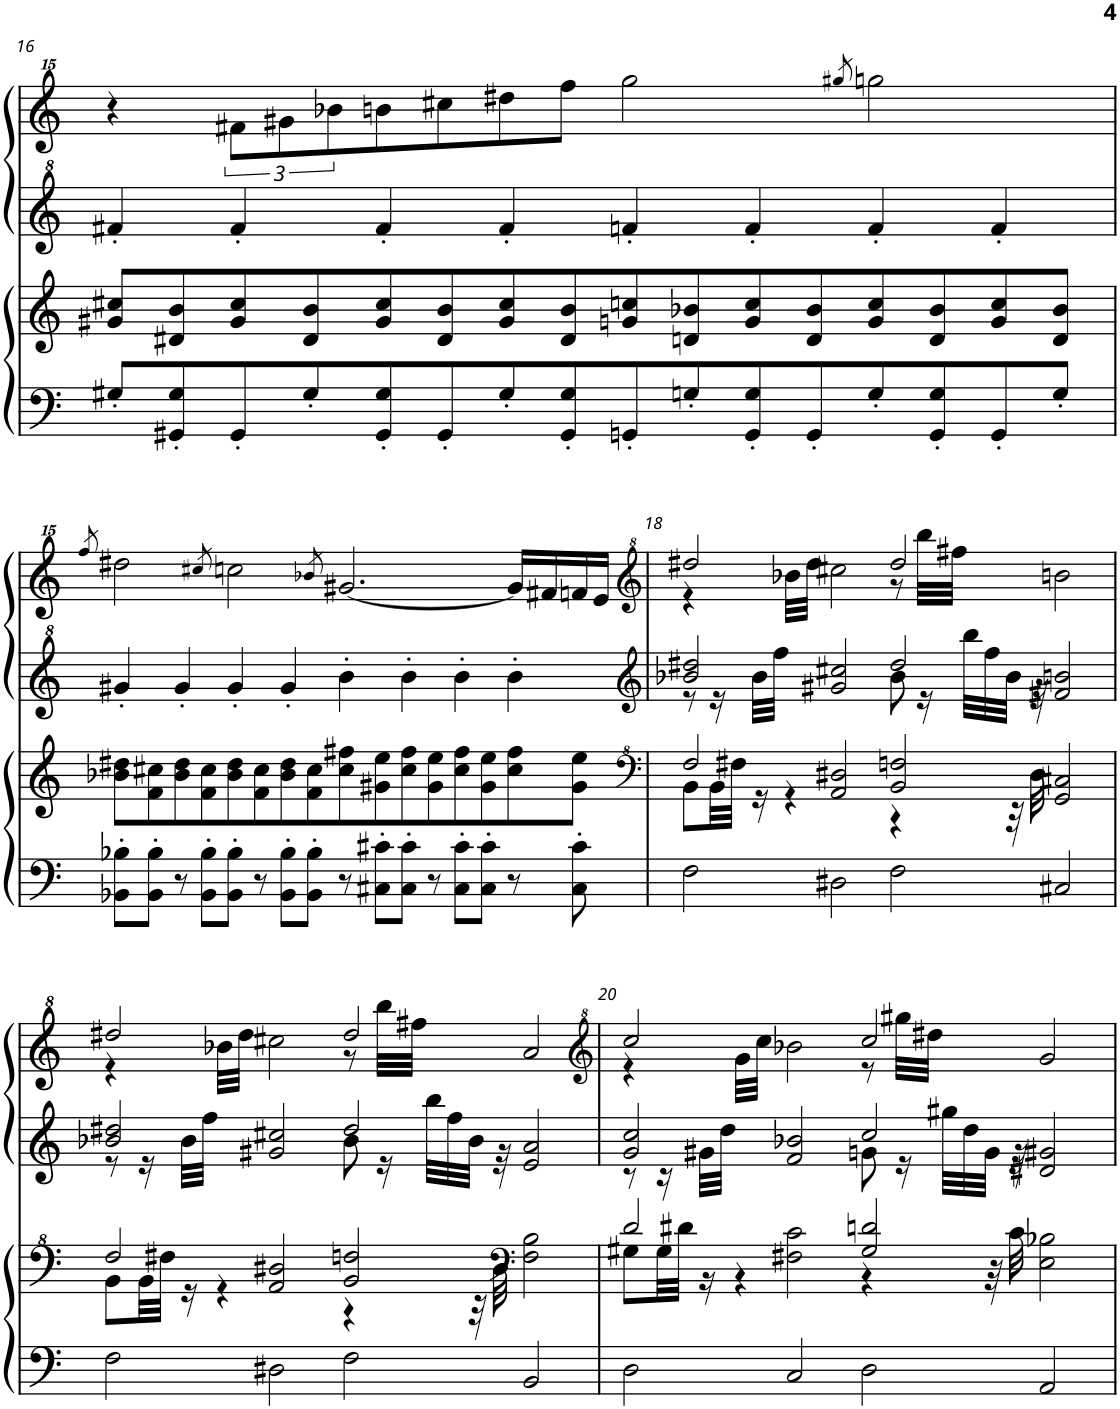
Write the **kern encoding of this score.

**kern	**kern	**kern	**kern
*part4	*part3	*part2	*part1
*staff4	*staff3	*staff2	*staff1
*I"Piano 4	*I"Piano	*I"Piano 3	*I"Piano
*I'Pno	*I'Pno	*I'Pno	*I'Pno
!!LO:PB:g=z
*clefF4	*clefG2	*clefG^2	*clefG^^2
*k[]	*k[]	*k[]	*k[]
*M8/4	*M8/4	*M8/4	*M8/4
=16	=16	=16	=16
8G#X'/L	8g#X/ 8cc#X/L	4ff#X'/	4r
8GG#X/' 8G#/'	8d#X/ 8b/	.	.
8GG#'/	8g#/ 8cc#/	4ff#'/	12fff#X\L
.	.	.	12ggg#X\
8G#'/	8d#/ 8b/	.	.
.	.	.	12bbb-X\
8GG#/' 8G#/'	8g#/ 8cc#/	4ff#'/	8bbbn\
8GG#'/	8d#/ 8b/	.	8cccc#X\
8G#'/	8g#/ 8cc#/	4ff#'/	8dddd#X\
8GG#/' 8G#/'	8d#/ 8b/	.	8ffff\J
8GGn'/	8gn/ 8ccn/	4ffn'/	2gggg\
8Gn'/	8dn/ 8b-X/	.	.
8GG/' 8G/'	8g/ 8cc/	4ff'/	.
8GG'/	8d/ 8b-/	.	.
.	.	.	8qgggg#X/
8G'/	8g/ 8cc/	4ff'/	2ggggn\
8GG/' 8G/'	8d/ 8b-/	.	.
8GG'/	8g/ 8cc/	4ff'/	.
8G'/J	8d/ 8b-/J	.	.
!!LO:LB:g=z
=17	=17	=17	=17
.	.	.	8qffff/
8BB-X\' 8B-X\'L	8b-X\ 8dd#X\L	4gg#X'/	2dddd#X\
8BB-\' 8B-\'J	8f\ 8cc#X\	.	.
8r	8b-\ 8dd#\	4gg#'/	.
8BB-\' 8B-\'L	8f\ 8cc#\	.	.
.	.	.	8qcccc#X/
8BB-\' 8B-\'J	8b-\ 8dd#\	4gg#'/	2ccccn\
8r	8f\ 8cc#\	.	.
8BB-\' 8B-\'L	8b-\ 8dd#\	4gg#'/	.
8BB-\' 8B-\'J	8f\ 8cc#\	.	.
.	.	.	8qbbb-X/
8r	8cc#\ 8ff#X\	4bb'\	[2.ggg#X/
8C#X\' 8c#X\'L	8g#X\ 8ee\	.	.
8C#\' 8c#\'J	8cc#\ 8ff#\	4bb'\	.
8r	8g#\ 8ee\	.	.
8C#\' 8c#\'L	8cc#\ 8ff#\	4bb'\	.
8C#\' 8c#\'J	8g#\ 8ee\	.	.
8r	8cc#\ 8ff#\	4bb'\	16ggg#/LL]
.	.	.	16fff#X/
8C#\' 8c#\'	8g#\ 8ee\J	.	16fffn/
.	.	.	16eee/JJ
=18	=18	=18	=18
*	*clefF^4	*clefG2	*clefG^2
*	*^	*^	*^
2F\	2f/	8B\L	2b-X/ 2dd#X/	8r	2ddd#X/	4r
.	.	32B\LL	.	16r	.	.
.	.	32f#X\JJJ	.	.	.	.
.	.	16r	.	32b-\LLL	.	.
.	.	.	.	32ff\JJJ	.	.
.	.	4r	.	2.ryy	.	32bb-X\LLL
.	.	.	.	.	.	32ddd#\JJJ
.	.	.	.	.	.	8.ryy
*	*	*	*	*	*v	*v
2D#X\	2A/ 2d#X/	2ryy	2g#X/ 2cc#X/	.	2ccc#X\
*	*	*	*	*	*^
2F\	2B/ 2fn/	4r	2dd#/	8b-\	2ddd#/	8r
.	.	.	.	16r	.	32bbb\LLL
.	.	.	.	.	.	32fff#X\JJJ
.	.	.	.	32bb\LLL	.	2ryy
.	.	.	.	32ff\	.	.
.	.	32r	.	32b-\JJJ	.	.
.	.	32d#\	.	32r	.	.
.	.	2ryy	.	2ryy	.	.
2C#X/	2G/ 2c#X/	.	2f#X/ 2bn/	.	2bbn\	.
.	.	.	.	.	.	4ryy
.	.	8.ryy	.	8.ryy	.	.
.	.	.	.	.	.	16ryy
!!LO:LB:g=z	!!
=19	=19	=19	=19	=19	=19	=19
2F\	2f/	8B\L	2b-X/ 2dd#X/	8r	2ddd#X/	4r
.	.	32B\LL	.	16r	.	.
.	.	32f#X\JJJ	.	.	.	.
.	.	16r	.	32b-\LLL	.	.
.	.	.	.	32ff\JJJ	.	.
.	.	4r	.	2.ryy	.	32bb-X\LLL
.	.	.	.	.	.	32ddd#\JJJ
.	.	.	.	.	.	8.ryy
*	*	*	*	*	*v	*v
2D#X\	2A/ 2d#X/	2ryy	2g#X/ 2cc#X/	.	2ccc#X\
*	*	*	*	*	*^
2F\	2B/ 2fn/	4r	2dd#/	8b-\	2ddd#/	8r
.	.	.	.	16r	.	32bbb\LLL
.	.	.	.	.	.	32fff#X\JJJ
.	.	.	.	32bb\LLL	.	2ryy
.	.	.	.	32ff\	.	.
.	.	32r	.	32b-\JJJ	.	.
.	.	32d#\	.	32r	.	.
.	.	2ryy	.	2ryy	.	.
*	*clefF4	*	*	*	*	*
2BB/	2F\ 2B\	.	2e/ 2a/	.	2aa/	.
.	.	.	.	.	.	4ryy
.	.	8.ryy	.	8.ryy	.	.
.	.	.	.	.	.	16ryy
=20	=20	=20	=20	=20	=20	=20
*	*	*	*	*	*clefG^2	*
2D\	2d/	8G#X\L	2g/ 2cc/	8r	2ccc/	4r
.	.	32G#\LL	.	16r	.	.
.	.	32d#X\JJJ	.	.	.	.
.	.	16r	.	32g#X\LLL	.	.
.	.	.	.	32dd\JJJ	.	.
.	.	4r	.	2.ryy	.	32gg\LLL
.	.	.	.	.	.	32ccc\JJJ
.	.	.	.	.	.	8.ryy
*	*	*	*	*	*v	*v
2C/	2F#X\ 2c\	2ryy	2f/ 2b-X/	.	2bb-X\
*	*	*	*	*	*^
2D\	2G#/ 2dn/	4r	2cc/	8gn\	2ccc/	8r
.	.	.	.	16r	.	32ggg#X\LLL
.	.	.	.	.	.	32ddd#X\JJJ
.	.	.	.	32gg#X\LLL	.	2ryy
.	.	.	.	32dd\	.	.
.	.	32r	.	32g\JJJ	.	.
.	.	32c\	.	32r	.	.
.	.	2ryy	.	2ryy	.	.
2AA/	2E\ 2B-X\	.	2d#X/ 2g#X/	.	2gg/	.
.	.	.	.	.	.	4ryy
.	.	8.ryy	.	8.ryy	.	.
.	.	.	.	.	.	16ryy
*	*v	*v	*	*	*v	*v
*	*	*v	*v	*
=	=	=	=
*-	*-	*-	*-
